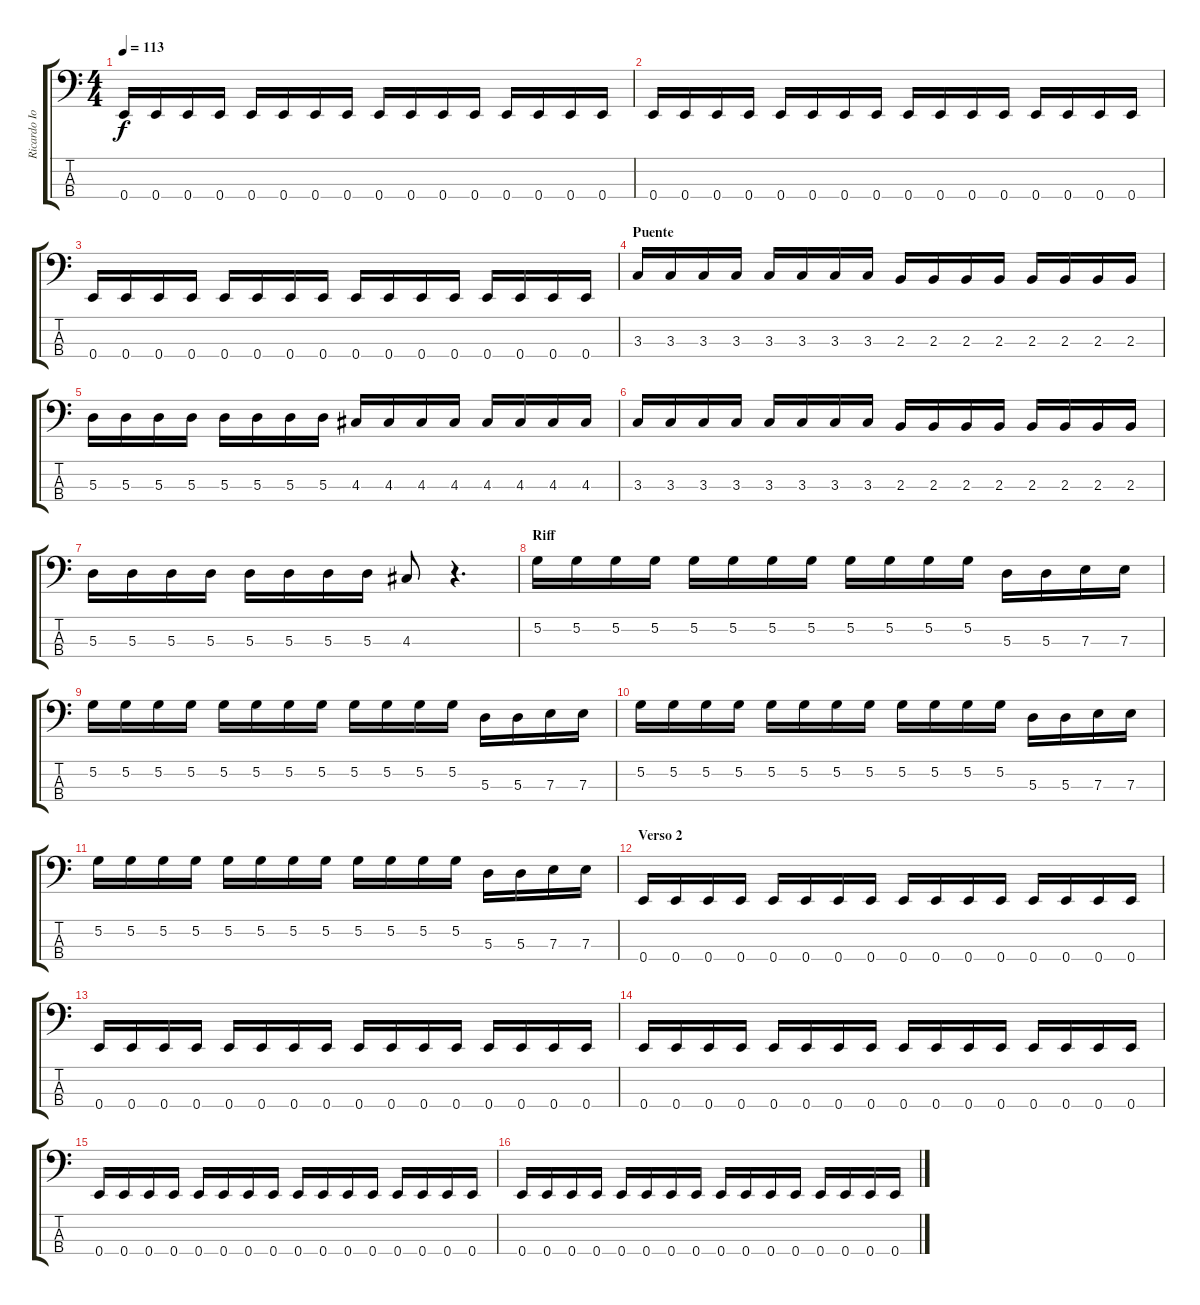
\track ("Ricardo Iorio (bajo)" "Ricardo Io") {instrument electricbasspick}
\staff {score tabs}
\tuning (G2 D2 A1 E1) {hide}
\ts (4 4)
\tempo 113
\clef f4
\ks c
0.4.16{dy f} 0.4.16 0.4.16 0.4.16 0.4.16 0.4.16 0.4.16 0.4.16 0.4.16 0.4.16 0.4.16 0.4.16 0.4.16 0.4.16 0.4.16 0.4.16 |
0.4.16 0.4.16 0.4.16 0.4.16 0.4.16 0.4.16 0.4.16 0.4.16 0.4.16 0.4.16 0.4.16 0.4.16 0.4.16 0.4.16 0.4.16 0.4.16 |
0.4.16 0.4.16 0.4.16 0.4.16 0.4.16 0.4.16 0.4.16 0.4.16 0.4.16 0.4.16 0.4.16 0.4.16 0.4.16 0.4.16 0.4.16 0.4.16 |
\section ("" "Puente")
3.3.16 3.3.16 3.3.16 3.3.16 3.3.16 3.3.16 3.3.16 3.3.16 2.3.16 2.3.16 2.3.16 2.3.16 2.3.16 2.3.16 2.3.16 2.3.16 |
5.3.16 5.3.16 5.3.16 5.3.16 5.3.16 5.3.16 5.3.16 5.3.16 4.3.16 4.3.16 4.3.16 4.3.16 4.3.16 4.3.16 4.3.16 4.3.16 |
3.3.16 3.3.16 3.3.16 3.3.16 3.3.16 3.3.16 3.3.16 3.3.16 2.3.16 2.3.16 2.3.16 2.3.16 2.3.16 2.3.16 2.3.16 2.3.16 |
5.3.16 5.3.16 5.3.16 5.3.16 5.3.16 5.3.16 5.3.16 5.3.16 4.3.8 r.4{d} |
\section ("" "Riff")
5.2.16 5.2.16 5.2.16 5.2.16 5.2.16 5.2.16 5.2.16 5.2.16 5.2.16 5.2.16 5.2.16 5.2.16 5.3.16 5.3.16 7.3.16 7.3.16 |
5.2.16 5.2.16 5.2.16 5.2.16 5.2.16 5.2.16 5.2.16 5.2.16 5.2.16 5.2.16 5.2.16 5.2.16 5.3.16 5.3.16 7.3.16 7.3.16 |
5.2.16 5.2.16 5.2.16 5.2.16 5.2.16 5.2.16 5.2.16 5.2.16 5.2.16 5.2.16 5.2.16 5.2.16 5.3.16 5.3.16 7.3.16 7.3.16 |
5.2.16 5.2.16 5.2.16 5.2.16 5.2.16 5.2.16 5.2.16 5.2.16 5.2.16 5.2.16 5.2.16 5.2.16 5.3.16 5.3.16 7.3.16 7.3.16 |
\section ("" "Verso 2")
0.4.16 0.4.16 0.4.16 0.4.16 0.4.16 0.4.16 0.4.16 0.4.16 0.4.16 0.4.16 0.4.16 0.4.16 0.4.16 0.4.16 0.4.16 0.4.16 |
0.4.16 0.4.16 0.4.16 0.4.16 0.4.16 0.4.16 0.4.16 0.4.16 0.4.16 0.4.16 0.4.16 0.4.16 0.4.16 0.4.16 0.4.16 0.4.16 |
0.4.16 0.4.16 0.4.16 0.4.16 0.4.16 0.4.16 0.4.16 0.4.16 0.4.16 0.4.16 0.4.16 0.4.16 0.4.16 0.4.16 0.4.16 0.4.16 |
0.4.16 0.4.16 0.4.16 0.4.16 0.4.16 0.4.16 0.4.16 0.4.16 0.4.16 0.4.16 0.4.16 0.4.16 0.4.16 0.4.16 0.4.16 0.4.16 |
0.4.16 0.4.16 0.4.16 0.4.16 0.4.16 0.4.16 0.4.16 0.4.16 0.4.16 0.4.16 0.4.16 0.4.16 0.4.16 0.4.16 0.4.16 0.4.16
